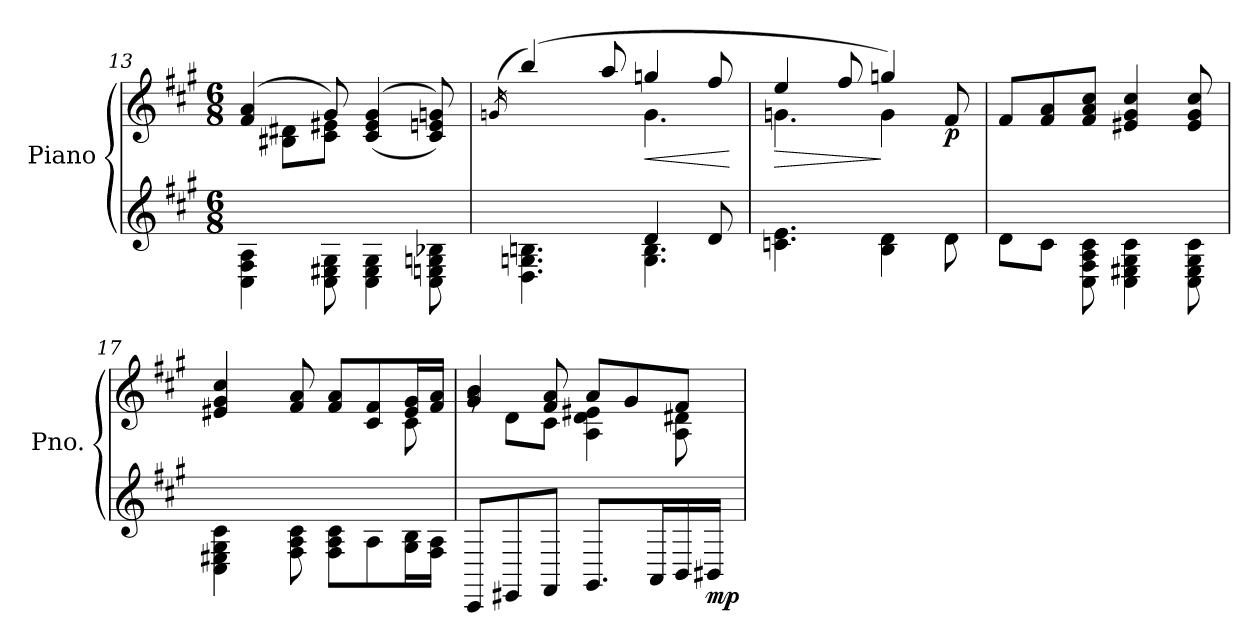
**kern	**kern	**dynam
*part1	*part1	*part1
*staff2	*staff1	*staff1/2
*I"Piano	*	*
*I'Pno.	*	*
*clefG2	*clefG2	*
*k[f#c#g#]	*k[f#c#g#]	*
*M6/8	*M6/8	*
=13	=13	=13
*	*^	*
4C#\ 4F#\ 4A\	(>4f#/ 4a/	8rg	.
.	.	8B#X\ 8d#X\L	.
8C#\ 8E#X\ 8G#\	8g#/)	8c#\ 8e#X\J	.
4C#\ 4E#\ 4G#\	(<(<4c#/ 4e#/ 4g#/	4.ryy	.
8C#\ 8En\ 8Gn\ 8B-X\	8c#/ 8en/ 8gn/))	.	.
*	*v	*v	*
=14	=14	=14
.	(>16qgn/	.
*^	*^	*
*	*	*	*^	*
4.D\ 4.Gn\ 4.Bn\	4.ryy	(>4bb/)	4.ryy	32gyy	.
.	.	.	.	8..bbyy	.
.	.	8aa/	.	2ryy	.
!	!	!	!	!	!LO:HP:b
4d/	4.G\ 4.B\	4ggn/	4.g\	.	<
8d/	.	8ff#/	.	.	.
*v	*v	*	*	*	*
*	*v	*v	*v	*
.	.	[
=15	=15	=15
!	!	!LO:HP:b
*	*^	*
4.cn\ 4.e\	4ee/	4.gn\	>
.	8ff#/	.	.
4B\ 4d\	4ggn/)	4g\	]
!	!	!	!LO:DY:b
8d\	8f#/	8ryy	p
*	*v	*v	*
=16	=16	=16
8d\L	8f#/L	.
8c#\J	8f#/ 8a/	.
8C#\ 8F#\ 8A\ 8c#\	8f#/ 8a/ 8cc#/J	.
4C#\ 4E#X\ 4G#\ 4c#\	4e#X/ 4g#/ 4cc#/	.
8C#\ 8E#\ 8G#\ 8c#\	8e#/ 8g#/ 8cc#/	.
!!LO:LB:g=z
=17	=17	=17
*	*^	*
4C#\ 4E#X\ 4G#\ 4c#\	4e#X/ 4g#/ 4cc#/	8ryy	.
*	*v	*v	*
8F#\ 8A\ 8c#\	8f#/ 8a/	.
8F#\ 8A\ 8c#\L	8f#/ 8a/L	.
8A\	8c#/ 8f#/	.
*	*^	*
16G#\ 16B\L	16e#/ 16g#/L	8c#\	.
16F#\ 16A\JJ	16f#/ 16a/JJ	.	.
=18	=18	=18	=18
8CC#/L	4g#/ 4b/	8rg	.
8EE#X/	.	8d\L	.
8FF#/J	8f#/ 8a/	8c#\J	.
8.GG#/L	8a/L	4A\ 4d\ 4e#X\	.
.	8g#/	.	.
16AA/L	.	.	.
16BB/	8f#/J	8A\ 8d#X\	.
!	!	!	!LO:DY:b=2
16BB#X/JJ	.	.	mp
*	*v	*v	*
=	=	=
*-	*-	*-
